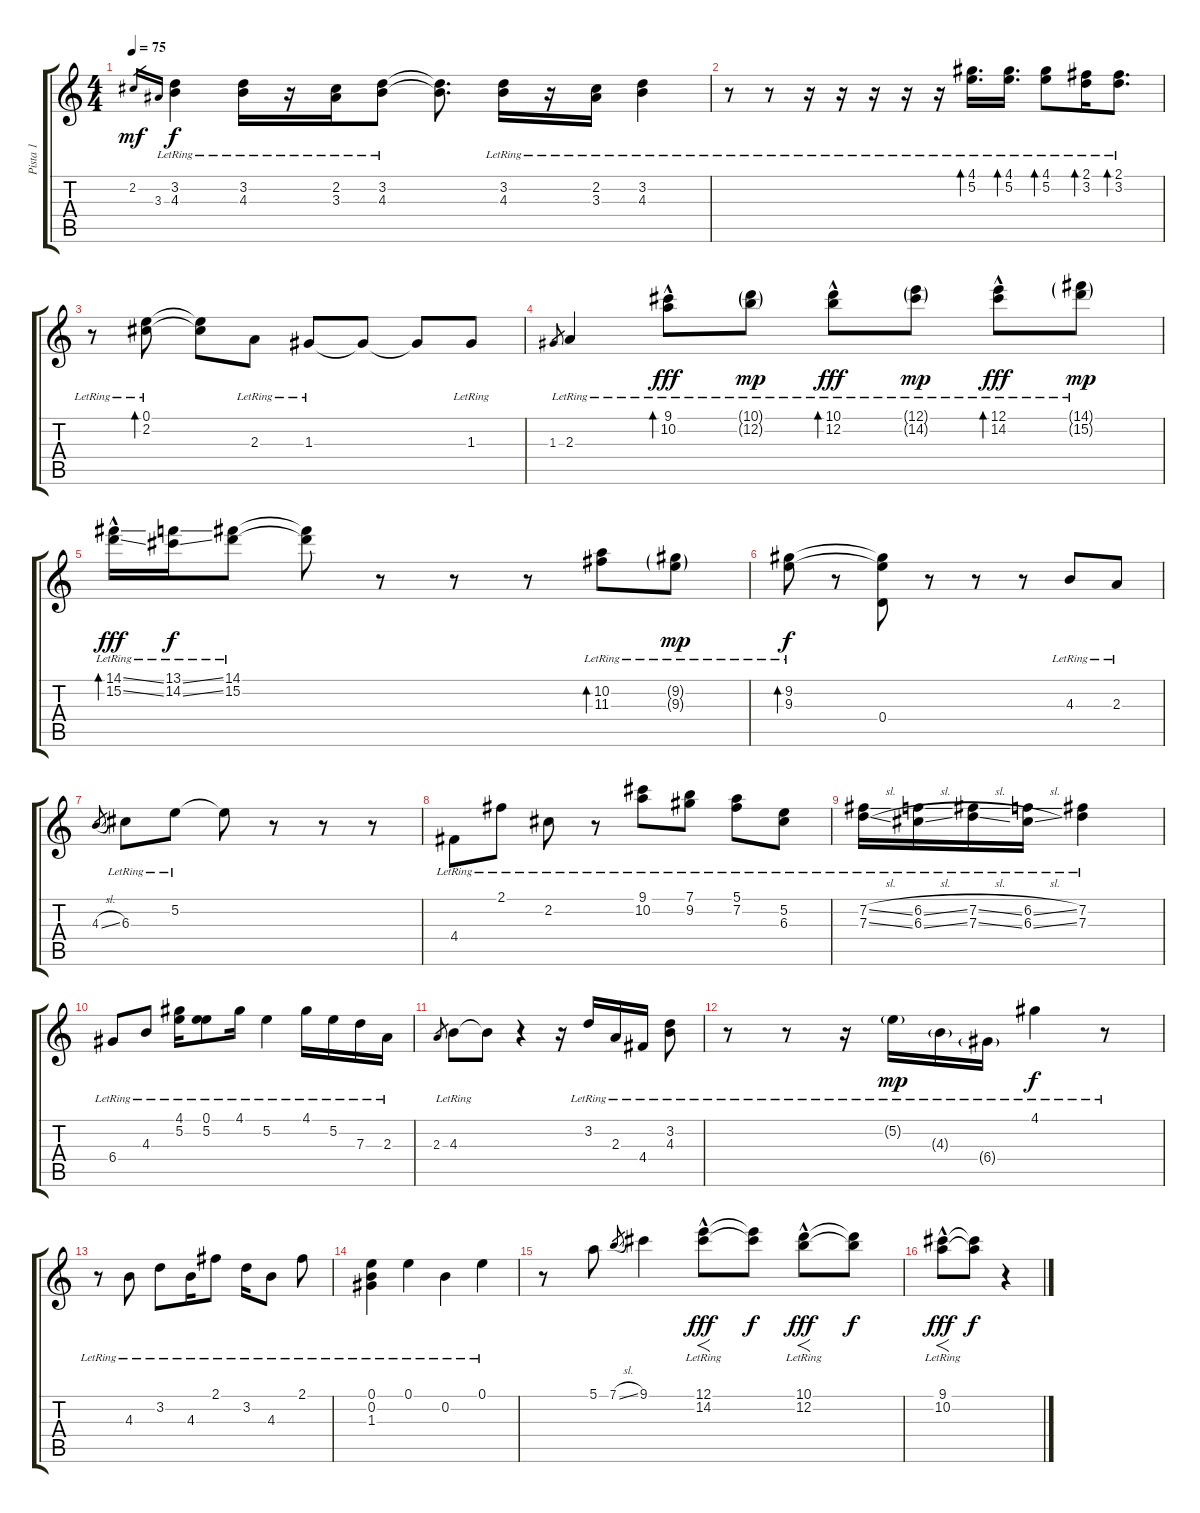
\track ("Pista 1" "Pista 1") {instrument acousticguitarsteel}
\staff {score tabs}
\tuning (E4 B3 G3 D3 A2 E2) {hide}
\ts (4 4)
\tempo 75
\clef g2
\ks c
2.2.16{gr dy mf} 3.3.16{gr} (3.2{lr} 4.3{lr}).4{dy f} (3.2{lr} 4.3{lr}).16 r.16 (2.2{lr} 3.3{lr}).16 (3.2{lr} 4.3{lr}).8 (3.2{t} 4.3{t}).8{d} (3.2{lr} 4.3{lr}).16 r.16 (2.2{lr} 3.3{lr}).16 (3.2{lr} 4.3{lr}).4 |
r.8 r.8 r.16 r.16 r.16 r.16 r.16 (4.1{lr} 5.2{lr}).16{d bd 120} (4.1{lr} 5.2{lr}).16{d bd 120} (4.1{lr} 5.2{lr}).8{bd 120} (2.1{lr} 3.2{lr}).16{bd 120} (2.1{lr} 3.2{lr}).8{d bd 120} |
r.8 (0.1{lr} 2.2{lr}).8{bd 120} (0.1{t} 2.2{t}).8 2.3{lr}.8 1.3{lr}.8 1.3{t}.8 1.3{t}.8 1.3{lr}.8 |
1.3.8{gr} 2.3{lr}.4 (9.1{hac lr} 10.2{hac lr}).8{bd 120 dy fff} (10.1{g lr} 12.2{g lr}).8{dy mp} (10.1{hac lr} 12.2{hac lr}).8{bd 120 dy fff} (12.1{g lr} 14.2{g lr}).8{dy mp} (12.1{hac lr} 14.2{hac lr}).8{bd 120 dy fff} (14.1{g lr} 15.2{g lr}).8{dy mp} |
(14.1{ss hac lr} 15.2{ss hac lr}).16{bd 120 dy fff} (13.1{ss lr} 14.2{ss lr}).16{dy f} (14.1{lr} 15.2{lr}).8 (14.1{t} 15.2{t}).8 r.8 r.8 r.8 (10.2{lr} 11.3{lr}).8{bd 120} (9.2{g lr} 9.3{g lr}).8{dy mp} |
(9.2{lr} 9.3{lr}).8{bd 240 dy f} r.8 (9.2{t} 9.3{t} 0.4).8 r.8 r.8 r.8 4.3{lr}.8 2.3{lr}.8 |
4.3{sl}.8{gr} 6.3{lr}.8 5.2{lr}.8 5.2{t}.8 r.8 r.8 r.8 |
4.4{lr}.8 2.1{lr}.8 2.2{lr}.8 r.8 (9.1{lr} 10.2{lr}).8 (7.1{lr} 9.2{lr}).8 (5.1{lr} 7.2{lr}).8 (5.2{lr} 6.3{lr}).8 |
(7.2{sl lr} 7.3{sl lr}).16 (6.2{sl lr} 6.3{sl lr}).16 (7.2{sl lr} 7.3{sl lr}).16 (6.2{sl lr} 6.3{sl lr}).16 (7.2{lr} 7.3{lr}).4 |
6.4{lr}.8 4.3{lr}.8 (4.1{lr} 5.2{lr}).16 (0.1{lr} 5.2{lr}).8 4.1{lr}.16 5.2{lr}.4 4.1{lr}.16 5.2{lr}.16 7.3{lr}.16 2.3{lr}.16 |
2.3.8{gr} 4.3{lr}.8 4.3{t}.8 r.4 r.16 3.2{lr}.16 2.3{lr}.16 4.4{lr}.16 (3.2{lr} 4.3{lr}).8 |
r.8 r.8 r.16 5.2{g lr}.16{dy mp} 4.3{g lr}.16 6.4{g lr}.16 4.1{lr}.4{dy f} r.8 |
r.8 4.3{lr}.8 3.2{lr}.8 4.3{lr}.16 2.1{lr}.8 3.2{lr}.16 4.3{lr}.8 2.1{lr}.8 |
(0.1{lr} 0.2{lr} 1.3{lr}).4 0.1{lr}.4 0.2{lr}.4 0.1{lr}.4 |
r.8 5.1.8 7.1{sl}.8{gr} 9.1.4 (12.1{hac} 14.2{hac lr}).8{f dy fff} (12.1{t} 14.2{t}).8{dy f} (10.1{hac} 12.2{hac lr}).8{f dy fff} (10.1{t} 12.2{t}).8{dy f} |
(9.1{hac} 10.2{hac lr}).8{f dy fff} (9.1{t} 10.2{t}).8{dy f} r.4
